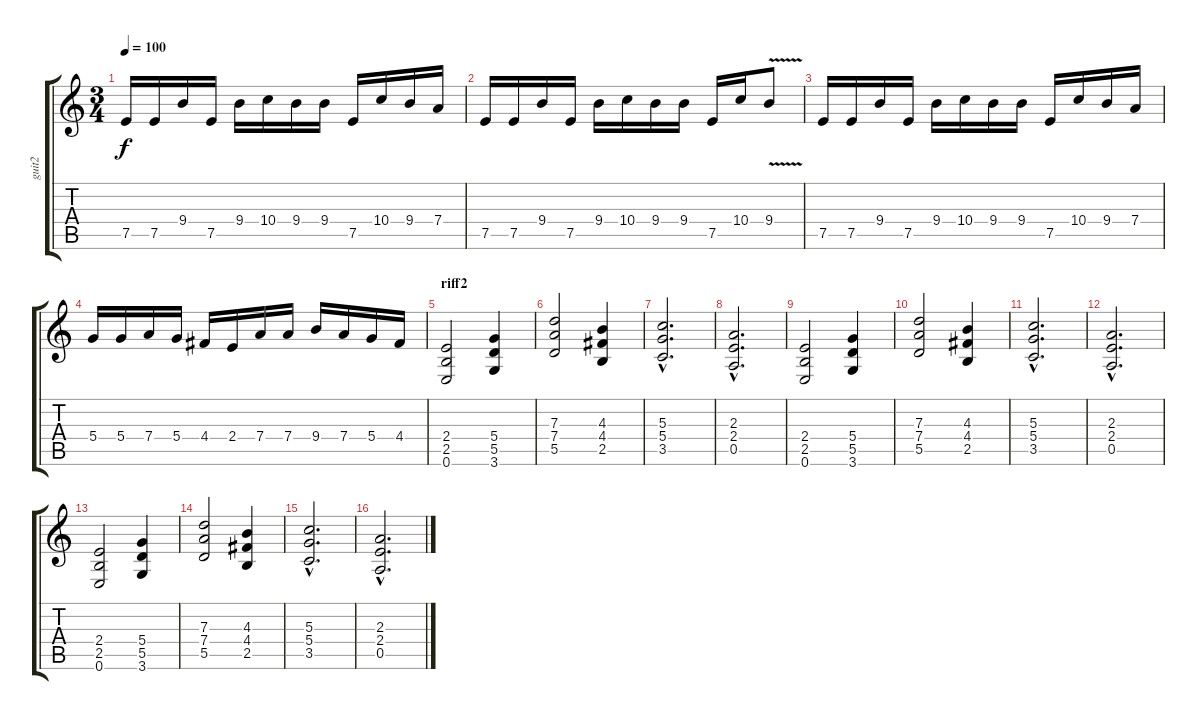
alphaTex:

\track ("guit2" "guit2") {instrument distortionguitar}
\staff {score tabs}
\tuning (E4 B3 G3 D3 A2 E2) {hide}
\ts (3 4)
\tempo 100
\clef g2
\ks c
7.5.16{dy f} 7.5.16 9.4.16 7.5.16 9.4.16 10.4.16 9.4.16 9.4.16 7.5.16 10.4.16 9.4.16 7.4.16 |
7.5.16 7.5.16 9.4.16 7.5.16 9.4.16 10.4.16 9.4.16 9.4.16 7.5.16 10.4.16 9.4{v}.8 |
7.5.16 7.5.16 9.4.16 7.5.16 9.4.16 10.4.16 9.4.16 9.4.16 7.5.16 10.4.16 9.4.16 7.4.16 |
5.4.16 5.4.16 7.4.16 5.4.16 4.4.16 2.4.16 7.4.16 7.4.16 9.4.16 7.4.16 5.4.16 4.4.16 |
\section ("" "riff2")
(2.4 2.5 0.6).2 (5.4 5.5 3.6).4 |
(7.3 7.4 5.5).2 (4.3 4.4 2.5).4 |
(5.3{hac} 5.4{hac} 3.5{hac}).2{d} |
(2.3{hac} 2.4{hac} 0.5{hac}).2{d} |
(2.4 2.5 0.6).2 (5.4 5.5 3.6).4 |
(7.3 7.4 5.5).2 (4.3 4.4 2.5).4 |
(5.3{hac} 5.4{hac} 3.5{hac}).2{d} |
(2.3{hac} 2.4{hac} 0.5{hac}).2{d} |
(2.4 2.5 0.6).2 (5.4 5.5 3.6).4 |
(7.3 7.4 5.5).2 (4.3 4.4 2.5).4 |
(5.3{hac} 5.4{hac} 3.5{hac}).2{d} |
(2.3{hac} 2.4{hac} 0.5{hac}).2{d}
